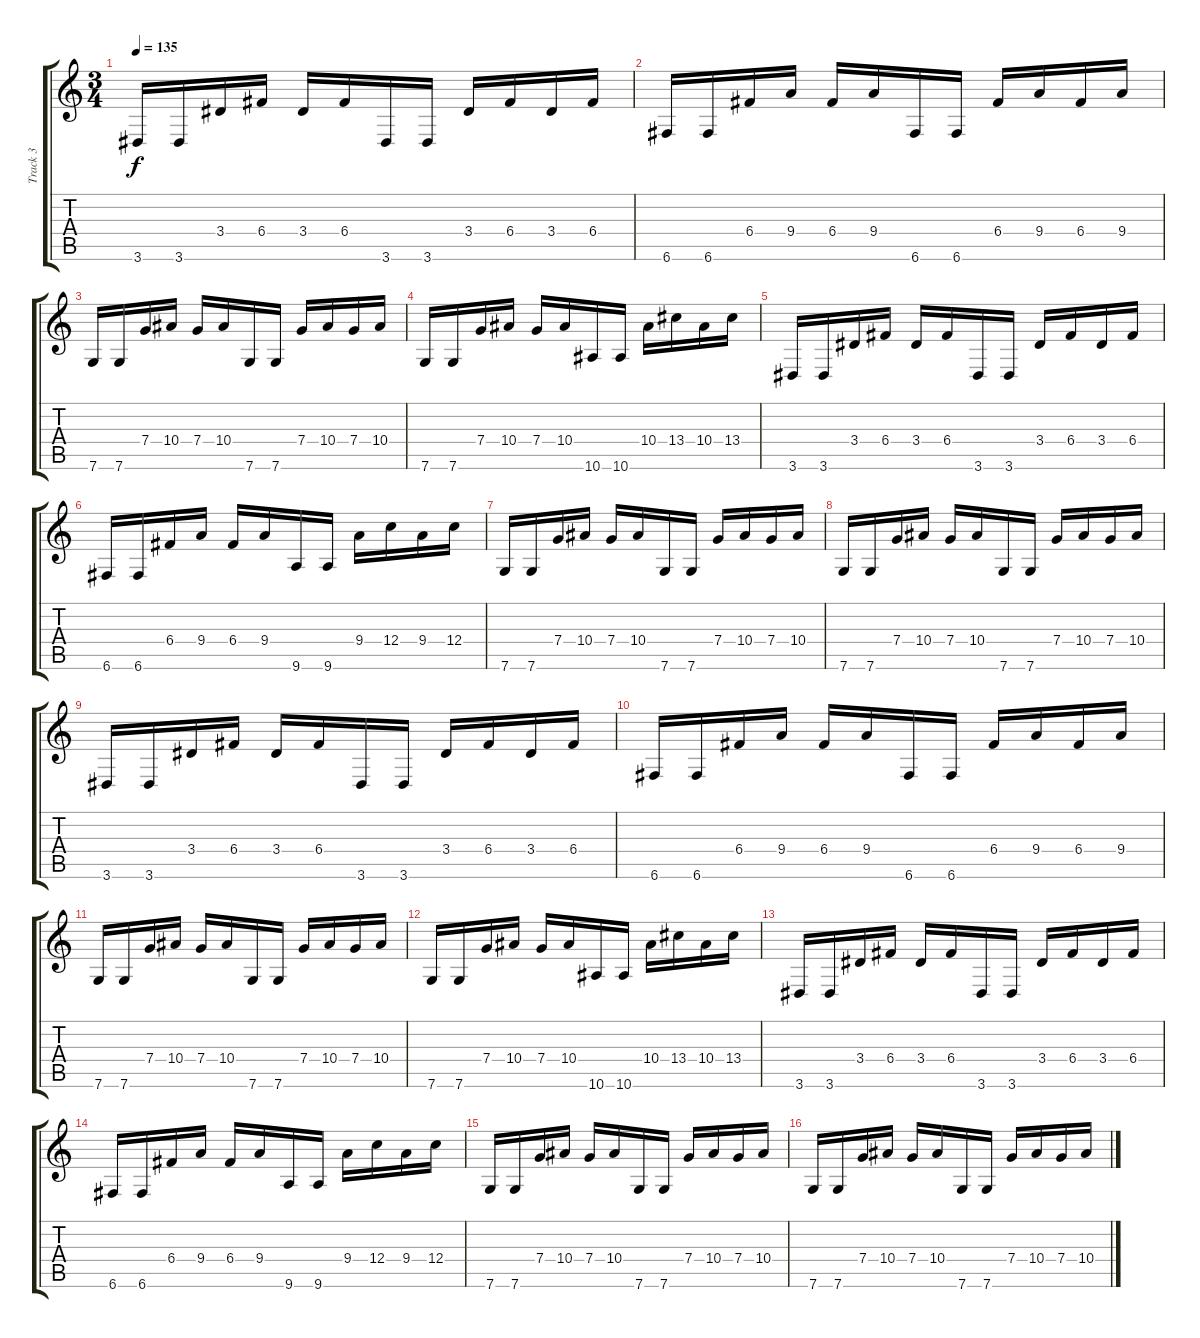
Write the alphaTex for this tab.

\track ("Track 3" "Track 3") {instrument distortionguitar}
\staff {score tabs}
\tuning (D4 A3 F3 C3 G2 C2) {hide}
\ts (3 4)
\tempo 135
\clef g2
\ks c
3.6.16{dy f} 3.6.16 3.4.16 6.4.16 3.4.16 6.4.16 3.6.16 3.6.16 3.4.16 6.4.16 3.4.16 6.4.16 |
6.6.16 6.6.16 6.4.16 9.4.16 6.4.16 9.4.16 6.6.16 6.6.16 6.4.16 9.4.16 6.4.16 9.4.16 |
7.6.16 7.6.16 7.4.16 10.4.16 7.4.16 10.4.16 7.6.16 7.6.16 7.4.16 10.4.16 7.4.16 10.4.16 |
7.6.16 7.6.16 7.4.16 10.4.16 7.4.16 10.4.16 10.6.16 10.6.16 10.4.16 13.4.16 10.4.16 13.4.16 |
3.6.16 3.6.16 3.4.16 6.4.16 3.4.16 6.4.16 3.6.16 3.6.16 3.4.16 6.4.16 3.4.16 6.4.16 |
6.6.16 6.6.16 6.4.16 9.4.16 6.4.16 9.4.16 9.6.16 9.6.16 9.4.16 12.4.16 9.4.16 12.4.16 |
7.6.16 7.6.16 7.4.16 10.4.16 7.4.16 10.4.16 7.6.16 7.6.16 7.4.16 10.4.16 7.4.16 10.4.16 |
7.6.16 7.6.16 7.4.16 10.4.16 7.4.16 10.4.16 7.6.16 7.6.16 7.4.16 10.4.16 7.4.16 10.4.16 |
3.6.16 3.6.16 3.4.16 6.4.16 3.4.16 6.4.16 3.6.16 3.6.16 3.4.16 6.4.16 3.4.16 6.4.16 |
6.6.16 6.6.16 6.4.16 9.4.16 6.4.16 9.4.16 6.6.16 6.6.16 6.4.16 9.4.16 6.4.16 9.4.16 |
7.6.16 7.6.16 7.4.16 10.4.16 7.4.16 10.4.16 7.6.16 7.6.16 7.4.16 10.4.16 7.4.16 10.4.16 |
7.6.16 7.6.16 7.4.16 10.4.16 7.4.16 10.4.16 10.6.16 10.6.16 10.4.16 13.4.16 10.4.16 13.4.16 |
3.6.16 3.6.16 3.4.16 6.4.16 3.4.16 6.4.16 3.6.16 3.6.16 3.4.16 6.4.16 3.4.16 6.4.16 |
6.6.16 6.6.16 6.4.16 9.4.16 6.4.16 9.4.16 9.6.16 9.6.16 9.4.16 12.4.16 9.4.16 12.4.16 |
7.6.16 7.6.16 7.4.16 10.4.16 7.4.16 10.4.16 7.6.16 7.6.16 7.4.16 10.4.16 7.4.16 10.4.16 |
7.6.16 7.6.16 7.4.16 10.4.16 7.4.16 10.4.16 7.6.16 7.6.16 7.4.16 10.4.16 7.4.16 10.4.16
